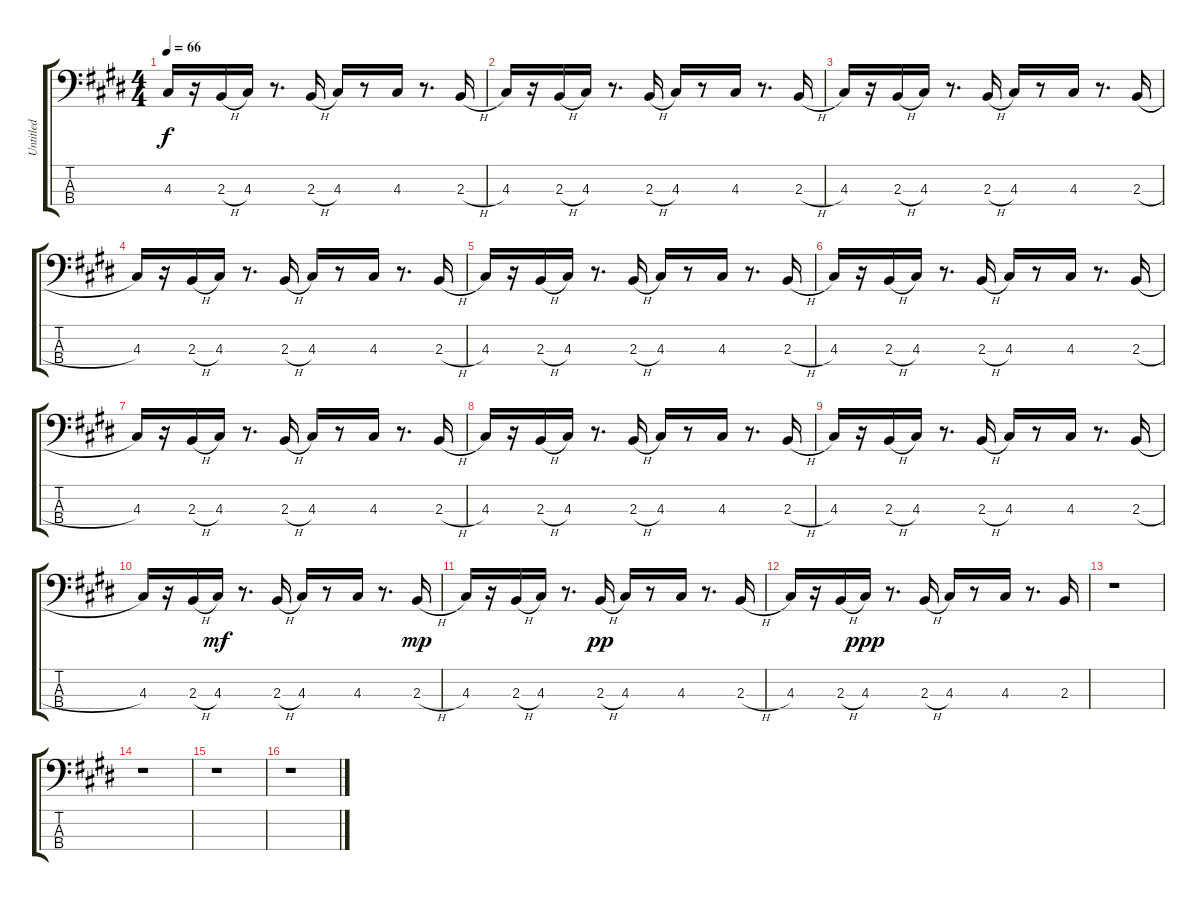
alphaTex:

\track ("Untitled" "Untitled") {instrument electricbassfinger}
\staff {score tabs}
\tuning (G2 D2 A1 E1) {hide}
\ts (4 4)
\tempo 66
\clef f4
\ks e
4.3.16{dy f} r.16 2.3{h}.16 4.3.16 r.8{d} 2.3{h}.16 4.3.16 r.8 4.3.16 r.8{d} 2.3{h}.16 |
4.3.16 r.16 2.3{h}.16 4.3.16 r.8{d} 2.3{h}.16 4.3.16 r.8 4.3.16 r.8{d} 2.3{h}.16 |
4.3.16 r.16 2.3{h}.16 4.3.16 r.8{d} 2.3{h}.16 4.3.16 r.8 4.3.16 r.8{d} 2.3{h}.16 |
4.3.16 r.16 2.3{h}.16 4.3.16 r.8{d} 2.3{h}.16 4.3.16 r.8 4.3.16 r.8{d} 2.3{h}.16 |
4.3.16 r.16 2.3{h}.16 4.3.16 r.8{d} 2.3{h}.16 4.3.16 r.8 4.3.16 r.8{d} 2.3{h}.16 |
4.3.16 r.16 2.3{h}.16 4.3.16 r.8{d} 2.3{h}.16 4.3.16 r.8 4.3.16 r.8{d} 2.3{h}.16 |
4.3.16 r.16 2.3{h}.16 4.3.16 r.8{d} 2.3{h}.16 4.3.16 r.8 4.3.16 r.8{d} 2.3{h}.16 |
4.3.16 r.16 2.3{h}.16 4.3.16 r.8{d} 2.3{h}.16 4.3.16 r.8 4.3.16 r.8{d} 2.3{h}.16 |
4.3.16 r.16 2.3{h}.16 4.3.16 r.8{d} 2.3{h}.16 4.3.16 r.8 4.3.16 r.8{d} 2.3{h}.16 |
4.3.16 r.16 2.3{h}.16 4.3.16{dy mf} r.8{d} 2.3{h}.16 4.3.16 r.8 4.3.16 r.8{d} 2.3{h}.16{dy mp} |
4.3.16 r.16 2.3{h}.16 4.3.16 r.8{d} 2.3{h}.16{dy pp} 4.3.16 r.8 4.3.16 r.8{d} 2.3{h}.16 |
4.3.16 r.16 2.3{h}.16 4.3.16{dy ppp} r.8{d} 2.3{h}.16 4.3.16 r.8 4.3.16 r.8{d} 2.3.16 |
r.1 |
r.1 |
r.1 |
r.1
